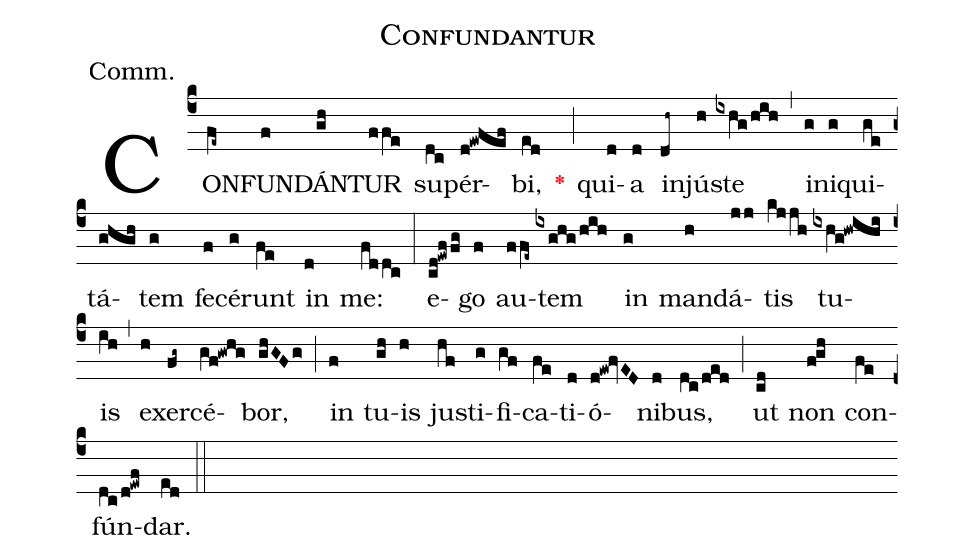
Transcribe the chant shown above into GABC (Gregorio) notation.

name:Confundantur;
annotation:Comm.;
mode:I.;
office-part:Communion;
%%
(c4) CON(fe~)FUN(f)DÁN(gh)TUR(ffe) su(dc)pér(d!ewfef)bi,(ed) <v>\red{*}</v>(;) qui(d)a(d) in(dh~)jú(h)ste(ixhg/hih) (,) i(g)ni(g)qui(ge)tá(ghgh)tem(g) fe(f)cé(g)runt(fe) in(d) me:(fddc) (:) e(cd!ewffg)go(f) au(ffe~)tem(ixghg/hih) in(g) man(h)dá(jj)tis(kjjh) tu(ixhg!hwihi)is(ih) (,) ex(h)er(fg~)cé(gf!gwhg)bor,(ghGFg) (;) in(f) tu(gh)is(h) ju(hf)sti(g)fi(gf)ca(fe)ti(d)ó(d!ew!fvED)ni(d)bus,(dc/ded) (;) ut(cd) non(f!gh) con(fe)fún(dc/d!ewf)dar.(ed) (::)
